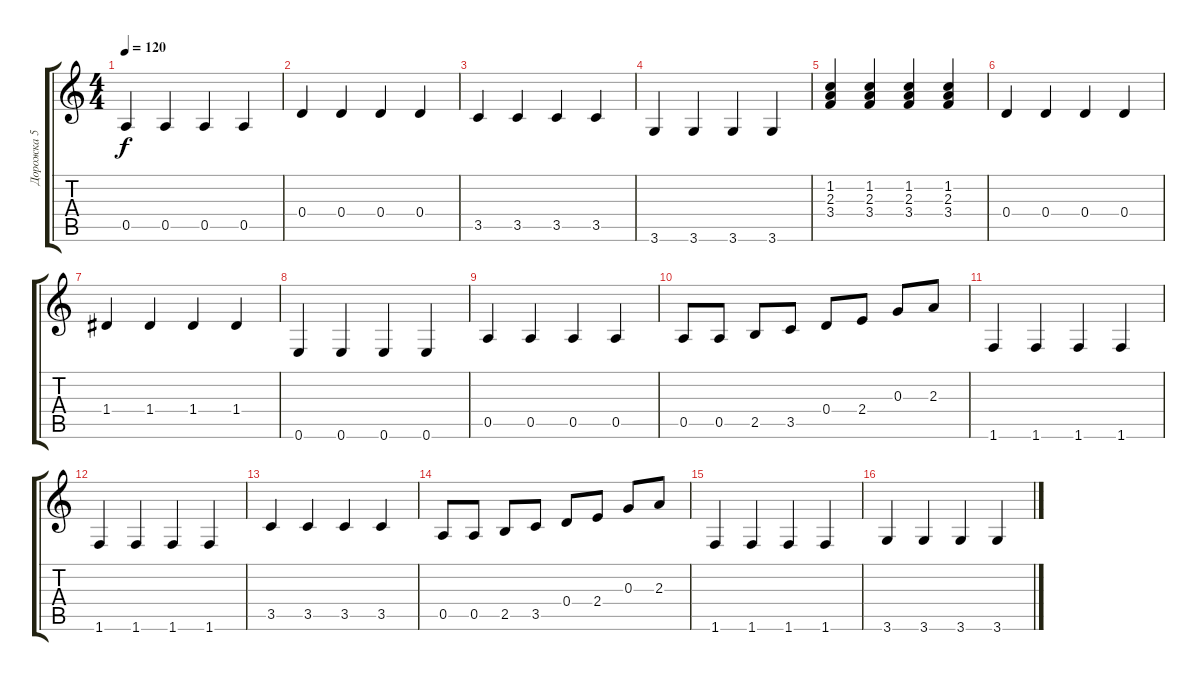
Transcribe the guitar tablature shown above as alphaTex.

\track ("Дорожка 5" "Дорожка 5") {instrument acousticguitarnylon}
\staff {score tabs}
\tuning (E4 B3 G3 D3 A2 E2) {hide}
\ts (4 4)
\tempo 120
\clef g2
\ks c
0.5.4{dy f} 0.5.4 0.5.4 0.5.4 |
0.4.4 0.4.4 0.4.4 0.4.4 |
3.5.4 3.5.4 3.5.4 3.5.4 |
3.6.4 3.6.4 3.6.4 3.6.4 |
(1.2 2.3 3.4).4 (1.2 2.3 3.4).4 (1.2 2.3 3.4).4 (1.2 2.3 3.4).4 |
0.4.4 0.4.4 0.4.4 0.4.4 |
1.4.4 1.4.4 1.4.4 1.4.4 |
0.6.4 0.6.4 0.6.4 0.6.4 |
0.5.4 0.5.4 0.5.4 0.5.4 |
0.5.8 0.5.8 2.5.8 3.5.8 0.4.8 2.4.8 0.3.8 2.3.8 |
1.6.4 1.6.4 1.6.4 1.6.4 |
1.6.4 1.6.4 1.6.4 1.6.4 |
3.5.4 3.5.4 3.5.4 3.5.4 |
0.5.8 0.5.8 2.5.8 3.5.8 0.4.8 2.4.8 0.3.8 2.3.8 |
1.6.4 1.6.4 1.6.4 1.6.4 |
3.6.4 3.6.4 3.6.4 3.6.4
